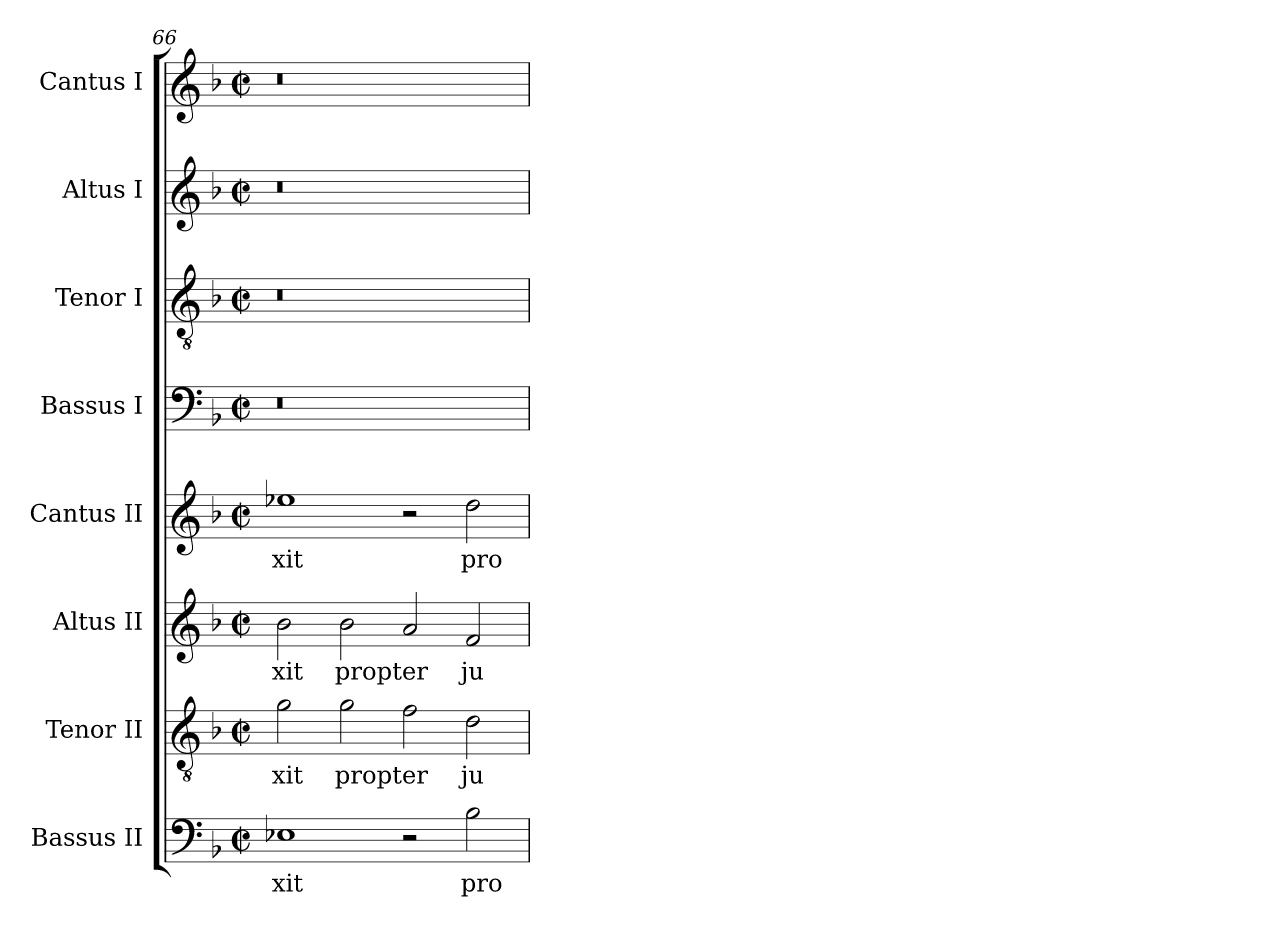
**kern	**text	**kern	**text	**kern	**text	**kern	**text	**kern	**kern	**kern	**kern
*part8	*part8	*part7	*part7	*part6	*part6	*part5	*part5	*part4	*part3	*part2	*part1
*staff8	*staff8	*staff7	*staff7	*staff6	*staff6	*staff5	*staff5	*staff4	*staff3	*staff2	*staff1
*I"Bassus II	*	*I"Tenor II	*	*I"Altus II	*	*I"Cantus II	*	*I"Bassus I	*I"Tenor I	*I"Altus I	*I"Cantus I
*clefF4	*	*clefGv2	*	*clefG2	*	*clefG2	*	*clefF4	*clefGv2	*clefG2	*clefG2
*k[b-]	*	*k[b-]	*	*k[b-]	*	*k[b-]	*	*k[b-]	*k[b-]	*k[b-]	*k[b-]
*F:	*	*F:	*	*F:	*	*F:	*	*F:	*F:	*F:	*F:
*M2/2	*	*M2/2	*	*M2/2	*	*M2/2	*	*M2/2	*M2/2	*M2/2	*M2/2
*met(c|)	*	*met(c|)	*	*met(c|)	*	*met(c|)	*	*met(c|)	*met(c|)	*met(c|)	*met(c|)
=66	=66	=66	=66	=66	=66	=66	=66	=66	=66	=66	=66
!	!LO:LY:b:cj	!	!LO:LY:b:cj	!	!LO:LY:b:cj	!	!LO:LY:b:cj	!	!	!	!
1E-X	-xit	2g\	xit	2b-\	-xit	1ee-X	xit	0r	0r	0r	0r
!	!	!	!LO:LY:b	!	!LO:LY:b	!	!	!	!	!	!
.	.	2g\	propter	2b-\	propter	.	.	.	.	.	.
2r	.	2f\	.	2a/	.	2r	.	.	.	.	.
!	!LO:LY:b:cj	!	!LO:LY:b:cj	!	!LO:LY:b:cj	!	!LO:LY:b:cj	!	!	!	!
2B-\	pro-	2d\	ju	2f/	ju-	2dd\	pro	.	.	.	.
=	=	=	=	=	=	=	=	=	=	=	=
*-	*-	*-	*-	*-	*-	*-	*-	*-	*-	*-	*-
